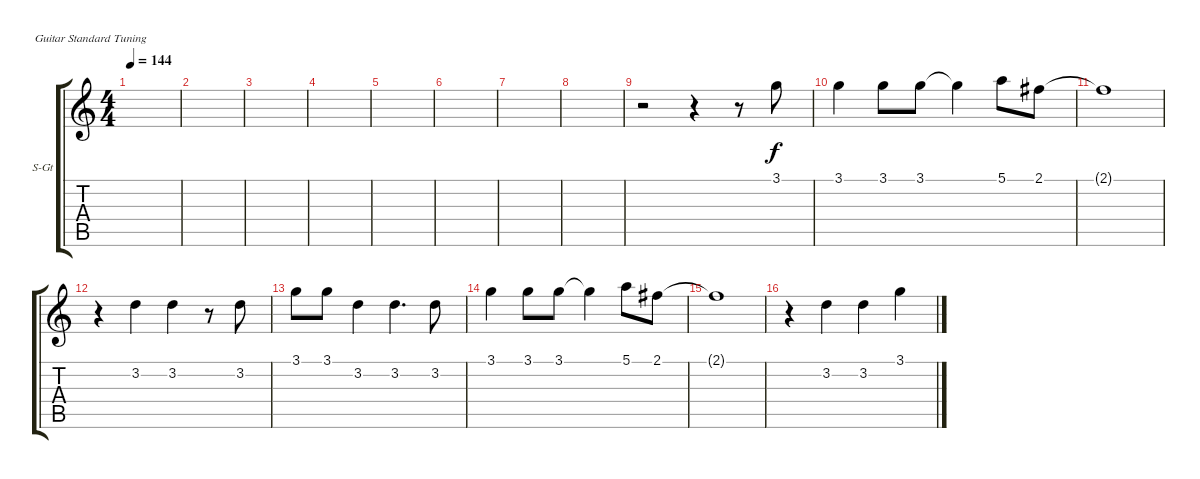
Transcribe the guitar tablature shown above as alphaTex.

\bracketExtendMode groupsimilarinstruments
\firstSystemTrackNameOrientation horizontal
\otherSystemsTrackNameOrientation horizontal
\track ("Tom Lyrics" "S-Gt") {instrument acousticgrandpiano}
\staff {score tabs}
\tuning (E4 B3 G3 D3 A2 E2)
\displaytranspose 12
\ts (4 4)
\tempo 144
\clef g2
\ks c
|
|
|
|
|
|
|
|
r.2 r.4 r.8 3.1.8 |
3.1.4 3.1.8 3.1.8 3.1{t}.4 5.1.8 2.1.8 |
2.1{t}.1 |
r.4 3.2.4 3.2.4 r.8 3.2.8 |
3.1.8 3.1.8 3.2.4 3.2.4{d} 3.2.8 |
3.1.4 3.1.8 3.1.8 3.1{t}.4 5.1.8 2.1.8 |
2.1{t}.1 |
r.4 3.2.4 3.2.4 3.1.4
